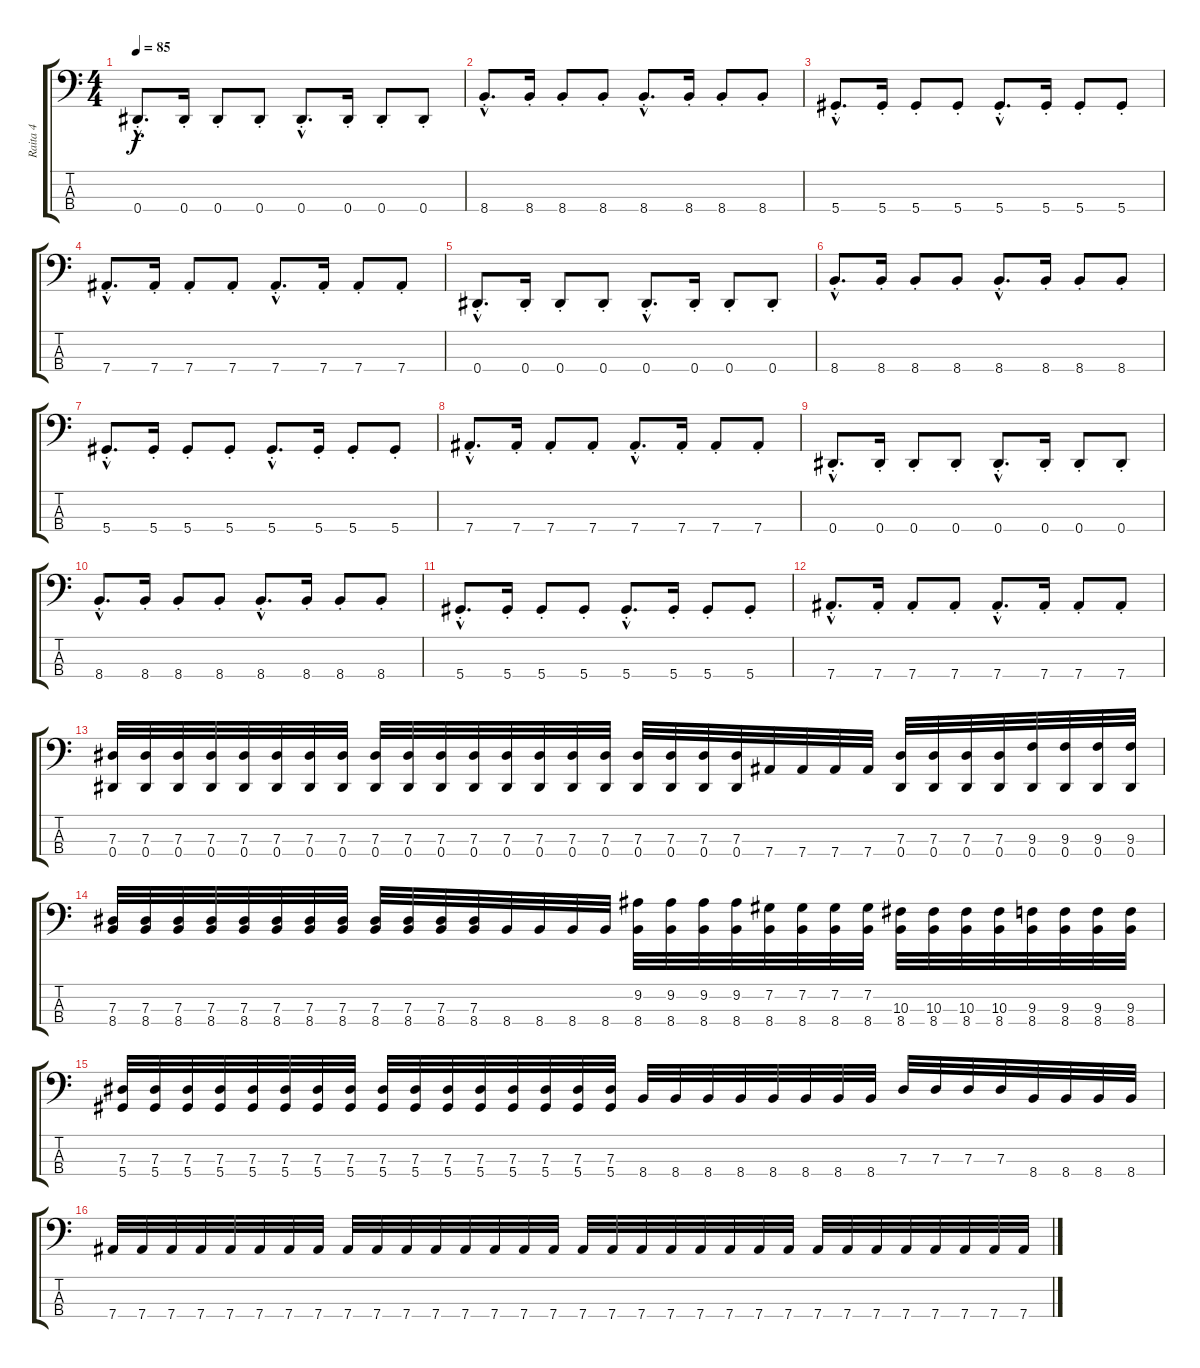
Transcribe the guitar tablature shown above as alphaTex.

\track ("Raita 4" "Raita 4") {instrument electricbassfinger}
\staff {score tabs}
\tuning (Gb2 Db2 Ab1 Eb1) {hide}
\ts (4 4)
\tempo 85
\clef f4
\ks c
0.4{hac st}.8{d dy f} 0.4{st}.16 0.4{st}.8 0.4{st}.8 0.4{hac st}.8{d} 0.4{st}.16 0.4{st}.8 0.4{st}.8 |
8.4{hac st}.8{d} 8.4{st}.16 8.4{st}.8 8.4{st}.8 8.4{hac st}.8{d} 8.4{st}.16 8.4{st}.8 8.4{st}.8 |
5.4{hac st}.8{d} 5.4{st}.16 5.4{st}.8 5.4{st}.8 5.4{hac st}.8{d} 5.4{st}.16 5.4{st}.8 5.4{st}.8 |
7.4{hac st}.8{d} 7.4{st}.16 7.4{st}.8 7.4{st}.8 7.4{hac st}.8{d} 7.4{st}.16 7.4{st}.8 7.4{st}.8 |
0.4{hac st}.8{d} 0.4{st}.16 0.4{st}.8 0.4{st}.8 0.4{hac st}.8{d} 0.4{st}.16 0.4{st}.8 0.4{st}.8 |
8.4{hac st}.8{d} 8.4{st}.16 8.4{st}.8 8.4{st}.8 8.4{hac st}.8{d} 8.4{st}.16 8.4{st}.8 8.4{st}.8 |
5.4{hac st}.8{d} 5.4{st}.16 5.4{st}.8 5.4{st}.8 5.4{hac st}.8{d} 5.4{st}.16 5.4{st}.8 5.4{st}.8 |
7.4{hac st}.8{d} 7.4{st}.16 7.4{st}.8 7.4{st}.8 7.4{hac st}.8{d} 7.4{st}.16 7.4{st}.8 7.4{st}.8 |
0.4{hac st}.8{d} 0.4{st}.16 0.4{st}.8 0.4{st}.8 0.4{hac st}.8{d} 0.4{st}.16 0.4{st}.8 0.4{st}.8 |
8.4{hac st}.8{d} 8.4{st}.16 8.4{st}.8 8.4{st}.8 8.4{hac st}.8{d} 8.4{st}.16 8.4{st}.8 8.4{st}.8 |
5.4{hac st}.8{d} 5.4{st}.16 5.4{st}.8 5.4{st}.8 5.4{hac st}.8{d} 5.4{st}.16 5.4{st}.8 5.4{st}.8 |
7.4{hac st}.8{d} 7.4{st}.16 7.4{st}.8 7.4{st}.8 7.4{hac st}.8{d} 7.4{st}.16 7.4{st}.8 7.4{st}.8 |
(7.3 0.4).32 (7.3 0.4).32 (7.3 0.4).32 (7.3 0.4).32 (7.3 0.4).32 (7.3 0.4).32 (7.3 0.4).32 (7.3 0.4).32 (7.3 0.4).32 (7.3 0.4).32 (7.3 0.4).32 (7.3 0.4).32 (7.3 0.4).32 (7.3 0.4).32 (7.3 0.4).32 (7.3 0.4).32 (7.3 0.4).32 (7.3 0.4).32 (7.3 0.4).32 (7.3 0.4).32 7.4.32 7.4.32 7.4.32 7.4.32 (7.3 0.4).32 (7.3 0.4).32 (7.3 0.4).32 (7.3 0.4).32 (9.3 0.4).32 (9.3 0.4).32 (9.3 0.4).32 (9.3 0.4).32 |
(7.3 8.4).32 (7.3 8.4).32 (7.3 8.4).32 (7.3 8.4).32 (7.3 8.4).32 (7.3 8.4).32 (7.3 8.4).32 (7.3 8.4).32 (7.3 8.4).32 (7.3 8.4).32 (7.3 8.4).32 (7.3 8.4).32 8.4.32 8.4.32 8.4.32 8.4.32 (9.2 8.4).32 (9.2 8.4).32 (9.2 8.4).32 (9.2 8.4).32 (7.2 8.4).32 (7.2 8.4).32 (7.2 8.4).32 (7.2 8.4).32 (10.3 8.4).32 (10.3 8.4).32 (10.3 8.4).32 (10.3 8.4).32 (9.3 8.4).32 (9.3 8.4).32 (9.3 8.4).32 (9.3 8.4).32 |
(7.3 5.4).32 (7.3 5.4).32 (7.3 5.4).32 (7.3 5.4).32 (7.3 5.4).32 (7.3 5.4).32 (7.3 5.4).32 (7.3 5.4).32 (7.3 5.4).32 (7.3 5.4).32 (7.3 5.4).32 (7.3 5.4).32 (7.3 5.4).32 (7.3 5.4).32 (7.3 5.4).32 (7.3 5.4).32 8.4.32 8.4.32 8.4.32 8.4.32 8.4.32 8.4.32 8.4.32 8.4.32 7.3.32 7.3.32 7.3.32 7.3.32 8.4.32 8.4.32 8.4.32 8.4.32 |
7.4.32 7.4.32 7.4.32 7.4.32 7.4.32 7.4.32 7.4.32 7.4.32 7.4.32 7.4.32 7.4.32 7.4.32 7.4.32 7.4.32 7.4.32 7.4.32 7.4.32 7.4.32 7.4.32 7.4.32 7.4.32 7.4.32 7.4.32 7.4.32 7.4.32 7.4.32 7.4.32 7.4.32 7.4.32 7.4.32 7.4.32 7.4.32
